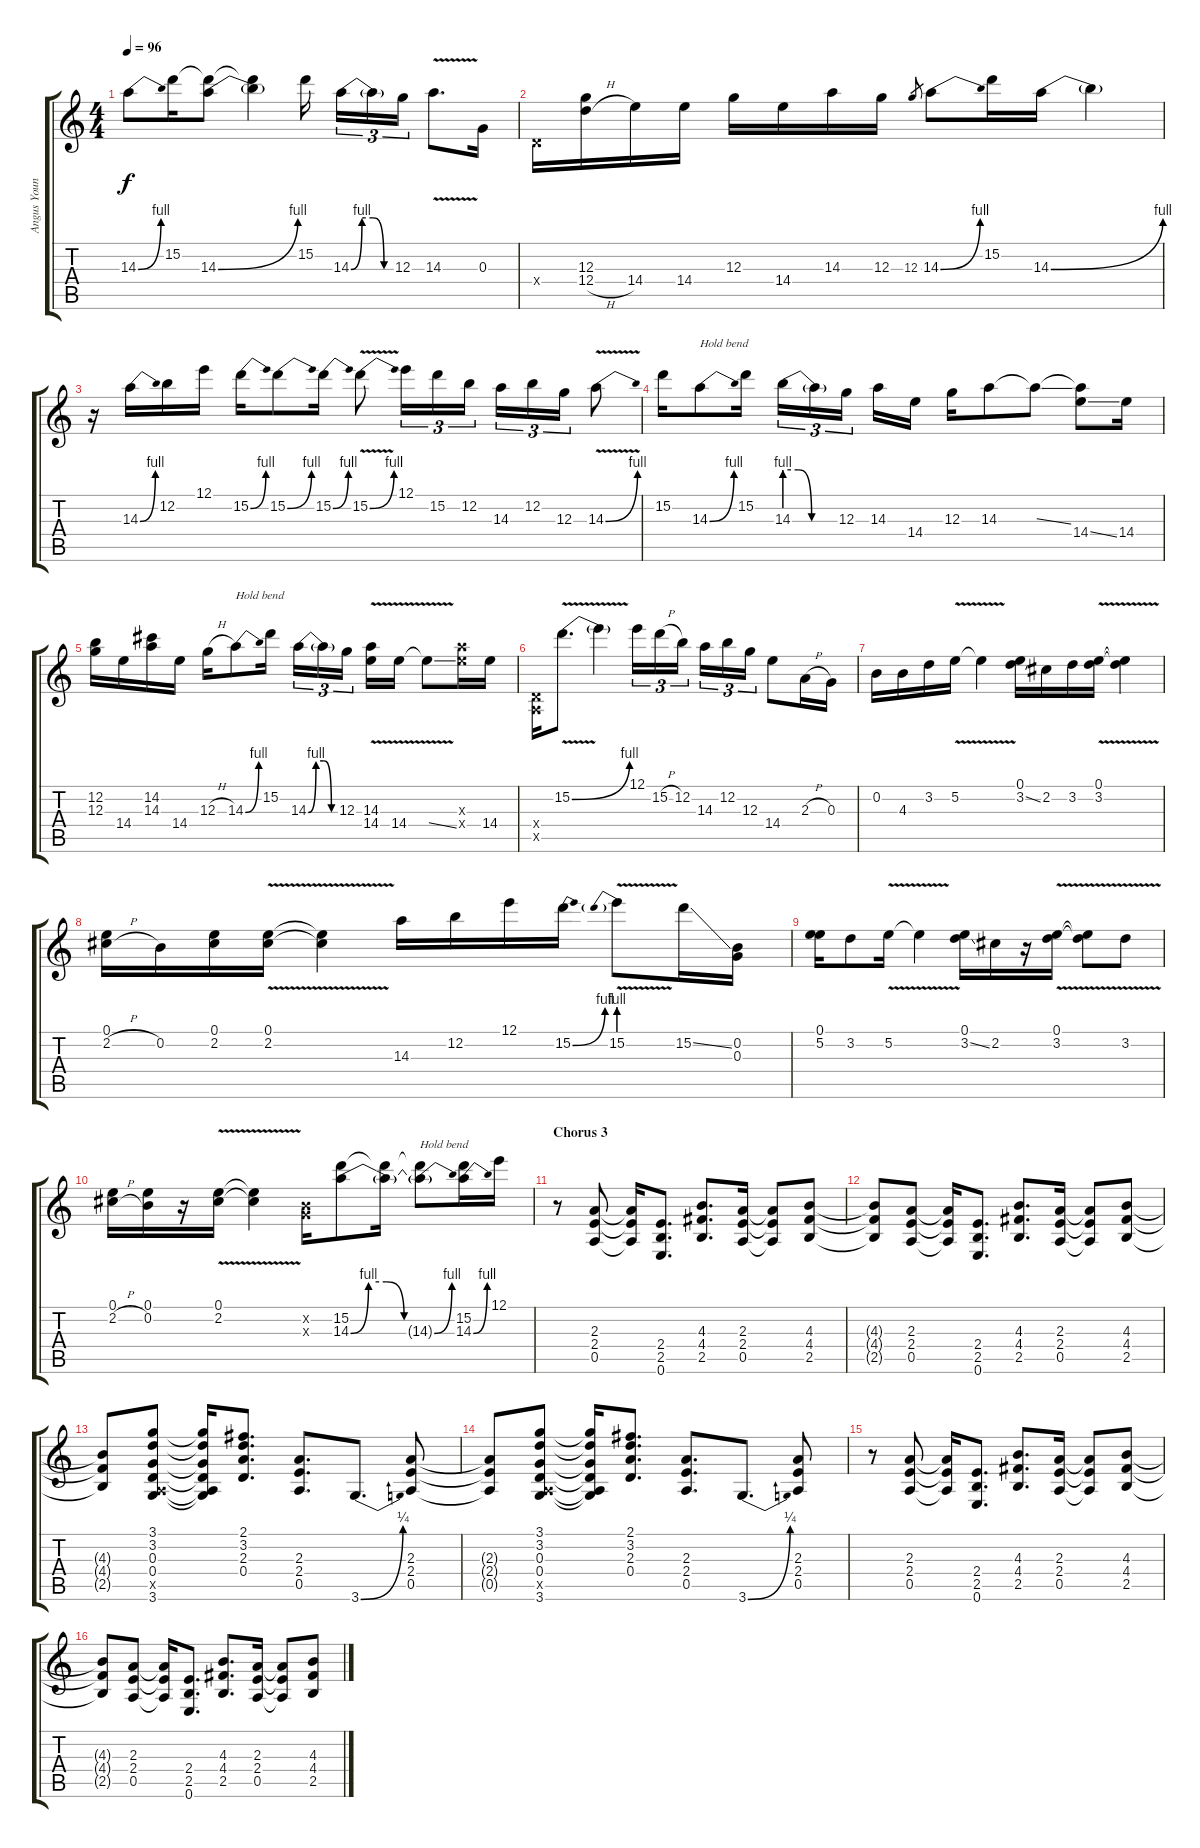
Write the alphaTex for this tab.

\track ("Angus Young" "Angus Youn") {instrument distortionguitar}
\staff {score tabs}
\tuning (E4 B3 G3 D3 A2 E2) {hide}
\ts (4 4)
\tempo 96
\clef g2
\ks c
14.3{be (bend 0 0 60 4)}.8{dy f} 15.2.16 (15.2{t} 14.3{be (bend 0 0 60 4)}).8 (15.2{t} 14.3{t}).4 15.2.16 14.3{be (custom 0 0 15 4 30 4 45 0 60 0)}.16{tu (3 2)} 14.3{t}.16{tu (3 2)} 12.3.16{tu (3 2)} 14.3{v}.8{d} 0.3.16 |
0.4{x}.16 (12.3 12.4{h}).16 14.4.16 14.4.16 12.3.16 14.4.16 14.3.16 12.3.16 12.3.8{gr} 14.3{be (bend 0 0 60 4)}.8 15.2.16 14.3{be (bend 0 0 60 4)}.16 14.3{t}.4 |
r.16 14.3{be (bend 0 0 60 4)}.16 12.2.16 12.1.16 15.2{be (bend 0 0 60 4)}.16 15.2{be (bend 0 0 60 4)}.8 15.2{be (bend 0 0 60 4)}.16 15.2{be (bend 0 0 60 4) v}.8 12.1.16{tu (3 2)} 15.2.16{tu (3 2)} 12.2.16{tu (3 2)} 14.3.16{tu (3 2)} 12.2.16{tu (3 2)} 12.3.16{tu (3 2)} 14.3{be (bend 0 0 60 4) v}.8 |
15.2.16 14.3{be (bend 0 0 60 4)}.8{txt "Hold bend"} 15.2.16 14.3{be (custom 0 4 15 4 30 0 60 0)}.16{tu (3 2)} 14.3{t}.16{tu (3 2)} 12.3.16{tu (3 2)} 14.3.16 14.4.16 12.3.16 14.3.8 14.3{ss t}.8 (14.3{t} 14.4{ss}).8 14.4.16 |
(12.2 12.3).16 14.4.16 (14.2 14.3).16 14.4.16 12.3{h}.16 14.3{be (bend 0 0 60 4)}.8{txt "Hold bend"} 15.2.16 14.3{be (custom 0 0 15 4 30 4 45 0 60 0)}.16{tu (3 2)} 14.3{t}.16{tu (3 2)} 12.3.16{tu (3 2)} (14.3 14.4{v}).16 14.4{v}.16 14.4{ss t}.8 (14.3{x} 14.4{x}).16 14.4.16 |
(0.4{x} 0.5{x}).16 15.2{be (bend 0 0 60 4) v}.8{d} 15.2{t}.4 12.1.16{tu (3 2)} 15.2{h}.16{tu (3 2)} 12.2.16{tu (3 2)} 14.3.16{tu (3 2)} 12.2.16{tu (3 2)} 12.3.16{tu (3 2)} 14.4.8 2.3{h}.16 0.3.16 |
0.2.16 4.3.16 3.2.16 5.2{v}.16 5.2{t}.4 (0.1 3.2{ss}).16 2.2.16 3.2.16 (0.1{v} 3.2{v}).16 (0.1{t} 3.2{t}).4 |
(0.1 2.2{h}).16 0.2.16 (0.1 2.2).16 (0.1{v} 2.2{v}).16 (0.1{t} 2.2{t}).4 14.3.16 12.2.16 12.1.16 15.2{be (bend 0 0 60 4)}.16 15.2{be (prebend 0 4 60 4) v}.8 15.2{ss}.16 (0.2 0.3).16 |
(0.1 5.2).16 3.2.8 5.2{v}.16 5.2{t}.4 (0.1 3.2{ss}).16 2.2.16 r.16 (0.1{v} 3.2{v}).16 (0.1{t} 3.2{t}).8 3.2{v}.8 |
(0.1 2.2{h}).16 (0.1 0.2).16 r.16 (0.1{v} 2.2{v}).16 (0.1{t} 2.2{t}).4 (0.2{x} 0.3{x}).16 (15.2 14.3{be (custom 0 0 15 4 30 4 45 0 60 0)}).8 (15.2{t} 14.3{t}).16 (15.2{t} 14.3{be (bend 0 0 60 4) t}).8{txt "Hold bend"} (15.2 14.3{be (bend 0 0 60 4)}).16 12.1.16 |
\section ("" "Chorus 3")
r.8 (2.3 2.4 0.5).8 (2.3{t} 2.4{t} 0.5{t}).16 (2.4 2.5 0.6).8{d} (4.3 4.4 2.5).8{d} (2.3 2.4 0.5).16 (2.3{t} 2.4{t} 0.5{t}).8 (4.3 4.4 2.5).8 |
(4.3{t} 4.4{t} 2.5{t}).8 (2.3 2.4 0.5).8 (2.3{t} 2.4{t} 0.5{t}).16 (2.4 2.5 0.6).8{d} (4.3 4.4 2.5).8{d} (2.3 2.4 0.5).16 (2.3{t} 2.4{t} 0.5{t}).8 (4.3 4.4 2.5).8 |
(4.3{t} 4.4{t} 2.5{t}).8 (3.1 3.2 0.3 0.4 0.5{x} 3.6).8 (3.1{t} 3.2{t} 0.3{t} 0.4{t} 0.5{t} 3.6{t}).16 (2.1 3.2 2.3 0.4).8{d} (2.3 2.4 0.5).8{d} 3.6{be (bend 0 0 60 1)}.8{d} (2.3 2.4 0.5).8 |
(2.3{t} 2.4{t} 0.5{t}).8 (3.1 3.2 0.3 0.4 0.5{x} 3.6).8 (3.1{t} 3.2{t} 0.3{t} 0.4{t} 0.5{t} 3.6{t}).16 (2.1 3.2 2.3 0.4).8{d} (2.3 2.4 0.5).8{d} 3.6{be (bend 0 0 60 1)}.8{d} (2.3 2.4 0.5).8 |
r.8 (2.3 2.4 0.5).8 (2.3{t} 2.4{t} 0.5{t}).16 (2.4 2.5 0.6).8{d} (4.3 4.4 2.5).8{d} (2.3 2.4 0.5).16 (2.3{t} 2.4{t} 0.5{t}).8 (4.3 4.4 2.5).8 |
(4.3{t} 4.4{t} 2.5{t}).8 (2.3 2.4 0.5).8 (2.3{t} 2.4{t} 0.5{t}).16 (2.4 2.5 0.6).8{d} (4.3 4.4 2.5).8{d} (2.3 2.4 0.5).16 (2.3{t} 2.4{t} 0.5{t}).8 (4.3 4.4 2.5).8
